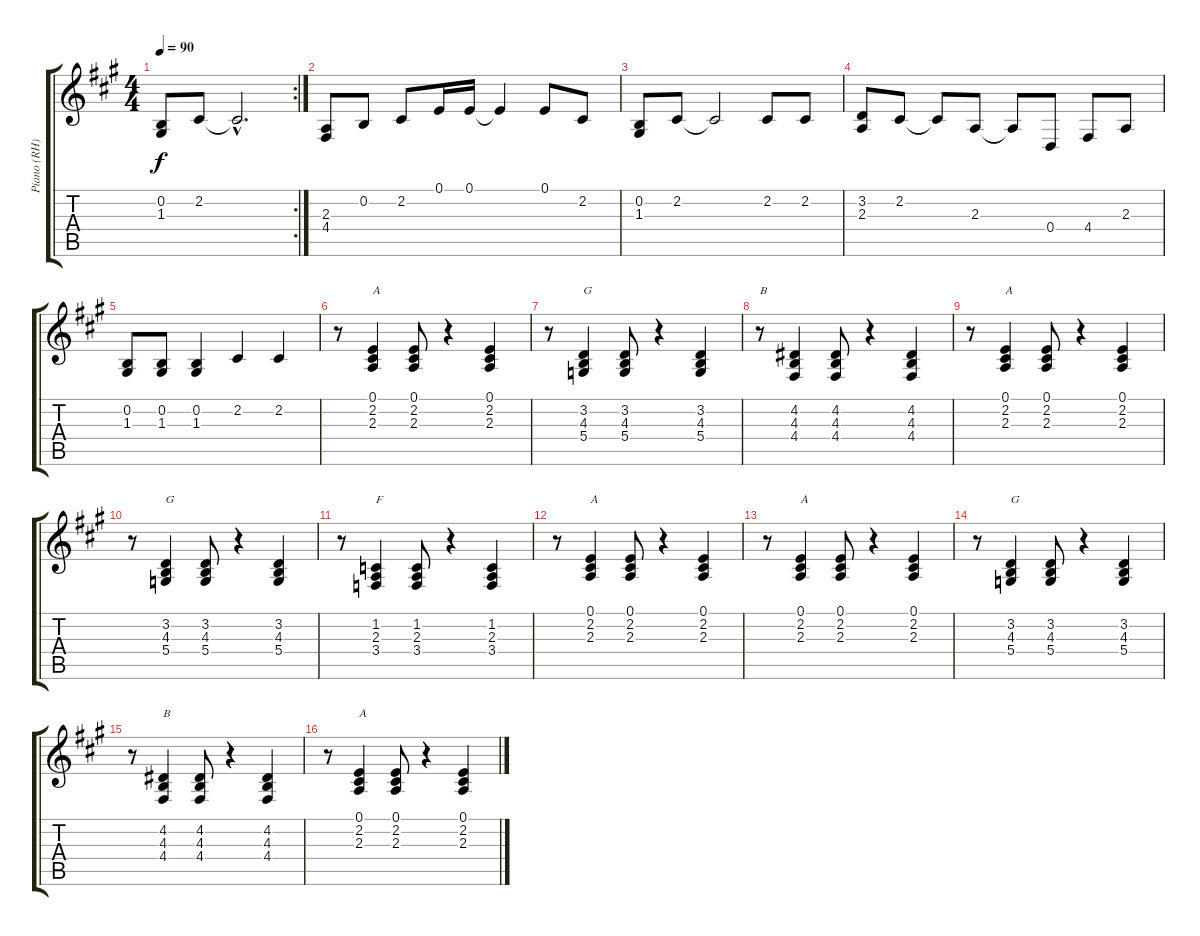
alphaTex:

\track ("Piano (RH)" "Piano (RH)") {instrument electricgrandpiano}
\staff {score tabs}
\tuning (E4 B3 G3 D3 A2 E2) {hide}
\rc 2
\ts (4 4)
\tempo 90
\clef g2
\ks a
(0.2 1.3).8{dy f} 2.2.8 2.2{hac t}.2{d} |
(2.3 4.4).8 0.2.8 2.2.8 0.1.16 0.1.16 0.1{t}.4 0.1.8 2.2.8 |
(0.2 1.3).8 2.2.8 2.2{t}.2 2.2.8 2.2.8 |
(3.2 2.3).8 2.2.8 2.2{t}.8 2.3.8 2.3{t}.8 0.4.8 4.4.8 2.3.8 |
(0.2 1.3).8 (0.2 1.3).8 (0.2 1.3).4 2.2.4 2.2.4 |
r.8 (0.1 2.2 2.3).4{txt "A"} (0.1 2.2 2.3).8 r.4 (0.1 2.2 2.3).4 |
r.8 (3.2 4.3 5.4).4{txt "G"} (3.2 4.3 5.4).8 r.4 (3.2 4.3 5.4).4 |
r.8{txt "B"} (4.2 4.3 4.4).4 (4.2 4.3 4.4).8 r.4 (4.2 4.3 4.4).4 |
r.8 (0.1 2.2 2.3).4{txt "A"} (0.1 2.2 2.3).8 r.4 (0.1 2.2 2.3).4 |
r.8 (3.2 4.3 5.4).4{txt "G"} (3.2 4.3 5.4).8 r.4 (3.2 4.3 5.4).4 |
r.8 (1.2 2.3 3.4).4{txt "F"} (1.2 2.3 3.4).8 r.4 (1.2 2.3 3.4).4 |
r.8 (0.1 2.2 2.3).4{txt "A"} (0.1 2.2 2.3).8 r.4 (0.1 2.2 2.3).4 |
r.8 (0.1 2.2 2.3).4{txt "A"} (0.1 2.2 2.3).8 r.4 (0.1 2.2 2.3).4 |
r.8 (3.2 4.3 5.4).4{txt "G"} (3.2 4.3 5.4).8 r.4 (3.2 4.3 5.4).4 |
r.8 (4.2 4.3 4.4).4{txt "B"} (4.2 4.3 4.4).8 r.4 (4.2 4.3 4.4).4 |
r.8 (0.1 2.2 2.3).4{txt "A"} (0.1 2.2 2.3).8 r.4 (0.1 2.2 2.3).4
